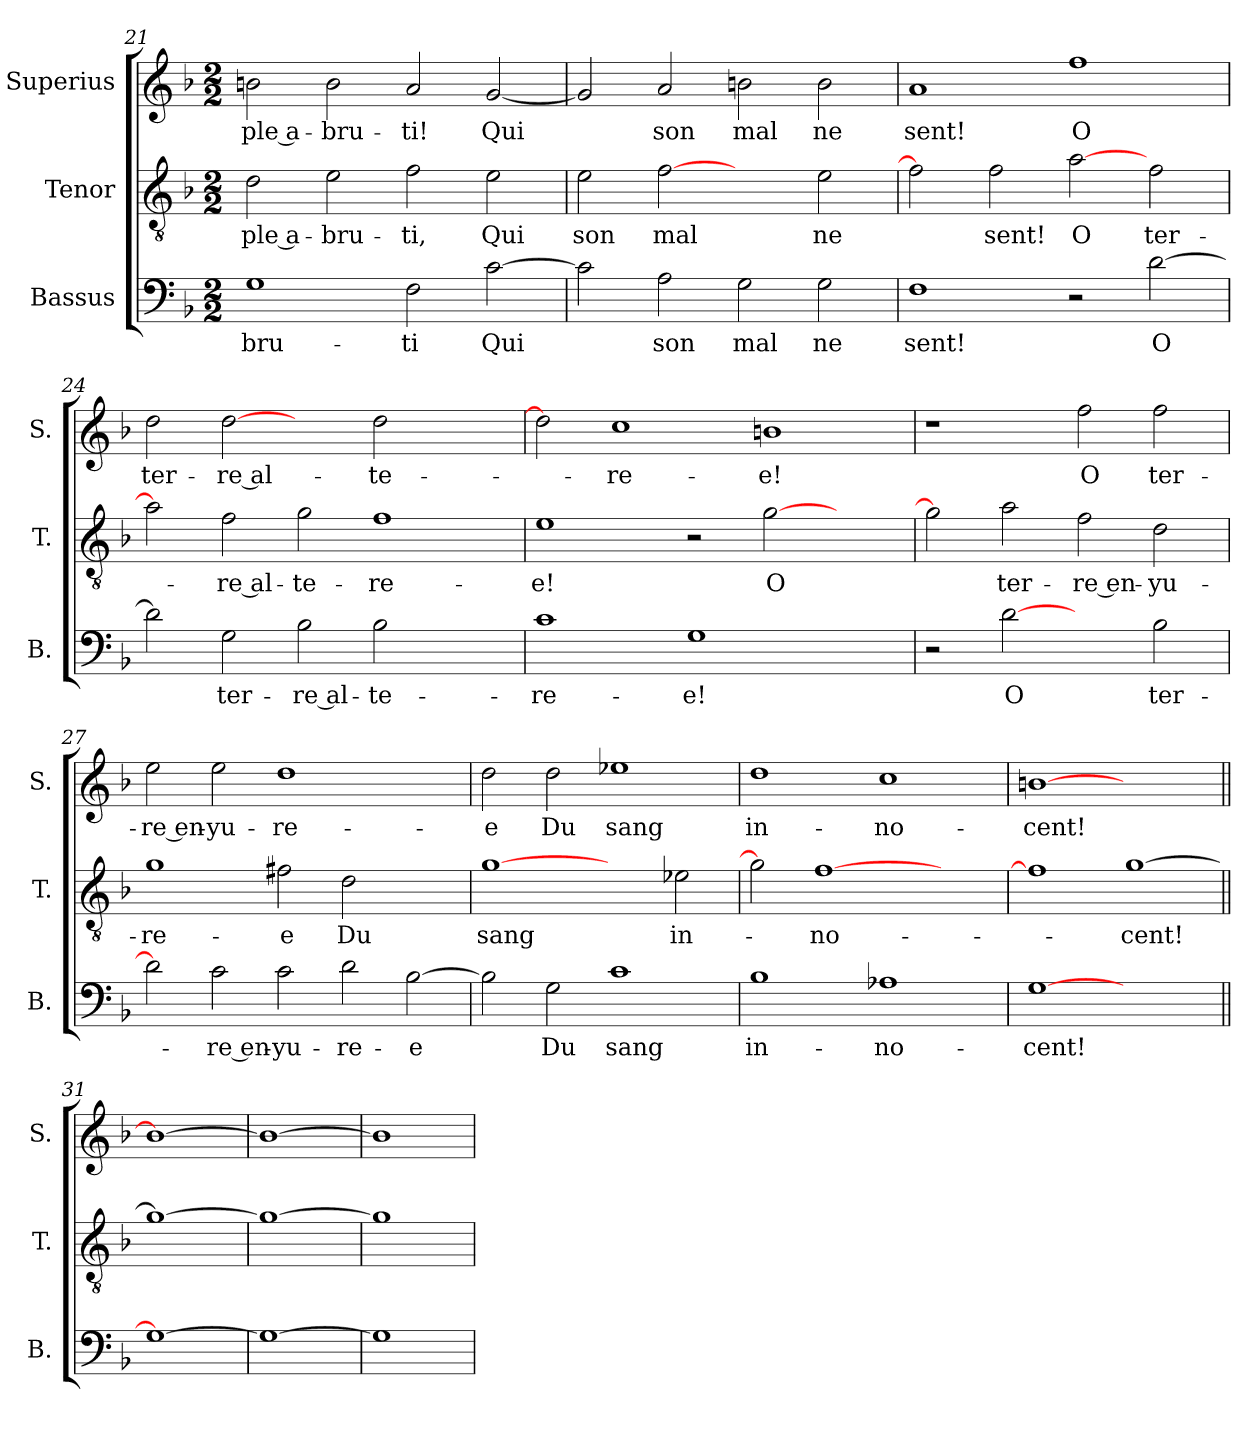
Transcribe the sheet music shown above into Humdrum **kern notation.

**kern	**text	**kern	**text	**kern	**text
*part3	*part3	*part2	*part2	*part1	*part1
*staff3	*staff3	*staff2	*staff2	*staff1	*staff1
*I"Bassus	*	*I"Tenor	*	*I"Superius	*
*I'B.	*	*I'T.	*	*I'S.	*
!!LO:PB:g=z
*clefF4	*	*clefGv2	*	*clefG2	*
*	*	*ITrd7c12	*	*	*
*k[b-]	*	*k[b-]	*	*k[b-]	*
*F:	*	*F:	*	*F:	*
*M2/2	*	*M2/2	*	*M2/2	*
=21	=21	=21	=21	=21	=21
1G\	-bru-	2D\	-ple a-	2bn\	-ple a-
.	.	2E\	-bru-	2b\	-bru-
2F\	-ti	2F\	-ti,	2a/	-ti!
[2c\	Qui	2E\	Qui	[2g/	Qui
=22	=22	=22	=22	=22	=22
2c\]	.	2E\	son	2g/]	.
2A\	son	[2F\	mal	2a/	son
2G\	mal	2ryy	.	2bn\	mal
2G\	ne	2E\	ne	2b\	ne
=23	=23	=23	=23	=23	=23
1F\	sent!	2F\]	.	1a/	sent!
.	.	2F\	sent!	.	.
2r	.	[2A\	O	1ff\	O
[2d\	O	2F\	ter-	.	.
=24	=24	=24	=24	=24	=24
2d\]	.	2A\]	.	2dd\	ter-
2G\	ter-	2F\	-re al-	[2dd\	-re al-
2B-\	-re al-	2G\	-te-	2ryy	.
2B-\	-te-	1F\	-re-	2dd\	-te-
2ryy	.	.	.	2ryy	.
!!LO:LB:g=z
=25	=25	=25	=25	=25	=25
1c\	-re-	1E\	-e!	2dd\]	.
.	.	.	.	1cc\	-re-
1G\	-e!	2r	.	.	.
.	.	[2G\	O	1bn\	-e!
2ryy	.	2ryy	.	.	.
=26	=26	=26	=26	=26	=26
2r	.	2G\]	.	1r	.
[2d\	O	2A\	ter-	.	.
2ryy	.	2F\	-re en-	2ff\	O
2B-\	ter-	2D\	-yu-	2ff\	ter-
=27	=27	=27	=27	=27	=27
2d\]	.	1G\	-re-	2ee\	-re en-
2c\	-re en-	.	.	2ee\	-yu-
2c\	-yu-	2F#X\	-e	1dd\	-re-
2d\	-re-	2D\	Du	.	.
[2B-\	-e	2ryy	.	2ryy	.
!!LO:LB:g=z
=28	=28	=28	=28	=28	=28
2B-\]	.	[1G\	sang	2dd\	-e
2G\	Du	.	.	2dd\	Du
1c\	sang	2ryy	.	1ee-X\	sang
.	.	2E-X\	in-	.	.
=29	=29	=29	=29	=29	=29
1B-\	in-	2G\]	.	1dd\	in-
.	.	[1F\	-no-	.	.
1A-X\	-no-	.	.	1cc\	-no-
.	.	2ryy	.	.	.
=30	=30	=30	=30	=30	=30
[1G\	-cent!	1F\]	.	[1bn\	-cent!
1ryy	.	[1G\	-cent!	1ryy	.
=31||	=31||	=31||	=31||	=31||	=31||
1G\_	.	1G\_	.	1b\_	.
=32	=32	=32	=32	=32	=32
1G\_	.	1G\_	.	1b\_	.
=33	=33	=33	=33	=33	=33
1G\]	.	1G\]	.	1b\]	.
=	=	=	=	=	=
*-	*-	*-	*-	*-	*-
